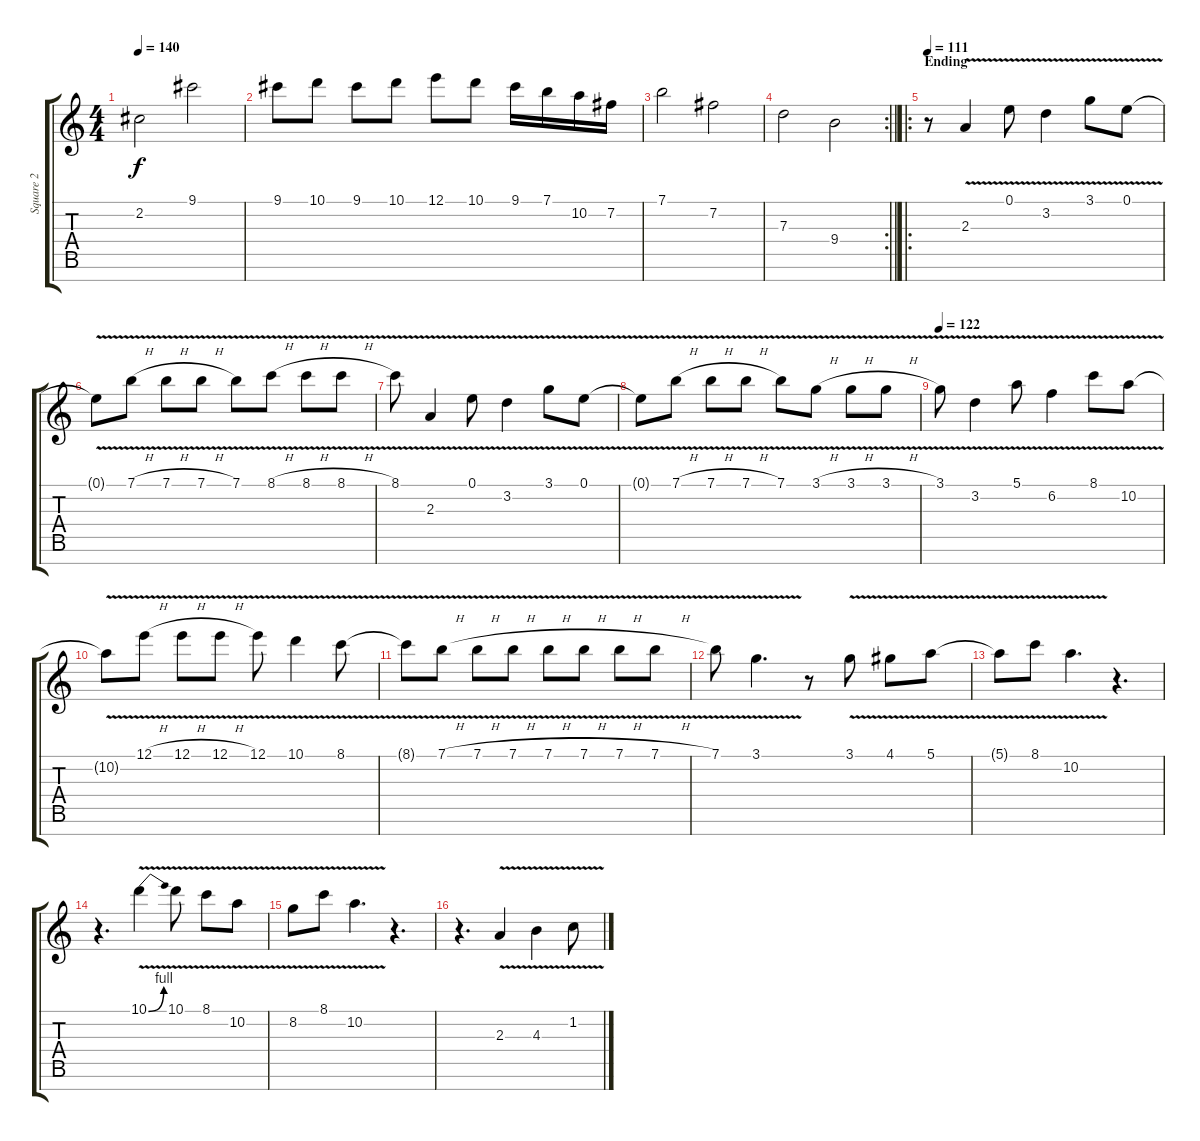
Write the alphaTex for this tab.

\track ("Square 2" "Square 2") {instrument overdrivenguitar}
\staff {score tabs}
\tuning (E4 B3 G3 D3 A2 E2 B1) {hide}
\ts (4 4)
\tempo 140
\clef g2
\ks c
2.2.2{dy f} 9.1.2 |
9.1.8 10.1.8 9.1.8 10.1.8 12.1.8 10.1.8 9.1.16 7.1.16 10.2.16 7.2.16 |
7.1.2 7.2.2 |
\rc 2
\barLineRight lightlight
7.3.2 9.4.2 |
\ro
\section ("" "Ending")
\tempo 111
r.8{volume 9 instrument overdrivenguitar} 2.3{v}.4 0.1{v}.8 3.2{v}.4 3.1{v}.8 0.1{v}.8 |
0.1{t}.8 7.1{v h}.8 7.1{v h}.8 7.1{v h}.8 7.1{v}.8 8.1{v h}.8 8.1{v h}.8 8.1{v h}.8 |
8.1{v}.8 2.3{v}.4 0.1{v}.8 3.2{v}.4 3.1{v}.8 0.1{v}.8 |
0.1{t}.8 7.1{v h}.8 7.1{v h}.8 7.1{v h}.8 7.1{v}.8 3.1{v h}.8 3.1{v h}.8 3.1{v h}.8 |
\tempo 122
3.1{v}.8 3.2{v}.4 5.1{v}.8 6.2{v}.4 8.1{v}.8 10.2{v}.8 |
10.2{t}.8 12.1{v h}.8 12.1{v h}.8 12.1{v h}.8 12.1{v}.8 10.1{v}.4 8.1{v}.8 |
8.1{t}.8 7.1{v h}.8 7.1{v h}.8 7.1{v h}.8 7.1{v h}.8 7.1{v h}.8 7.1{v h}.8 7.1{v h}.8 |
7.1{v}.8 3.1{v}.4{d} r.8 3.1{v}.8 4.1{v}.8 5.1{v}.8 |
5.1{t}.8 8.1{v}.8 10.2{v}.4{d} r.4{d} |
r.4{d} 10.1{be (bend 0 0 60 4) v}.4 10.1{v}.8 8.1{v}.8 10.2{v}.8 |
8.2{v}.8 8.1{v}.8 10.2{v}.4{d} r.4{d} |
r.4{d} 2.3{v}.4 4.3{v}.4 1.2{v}.8
